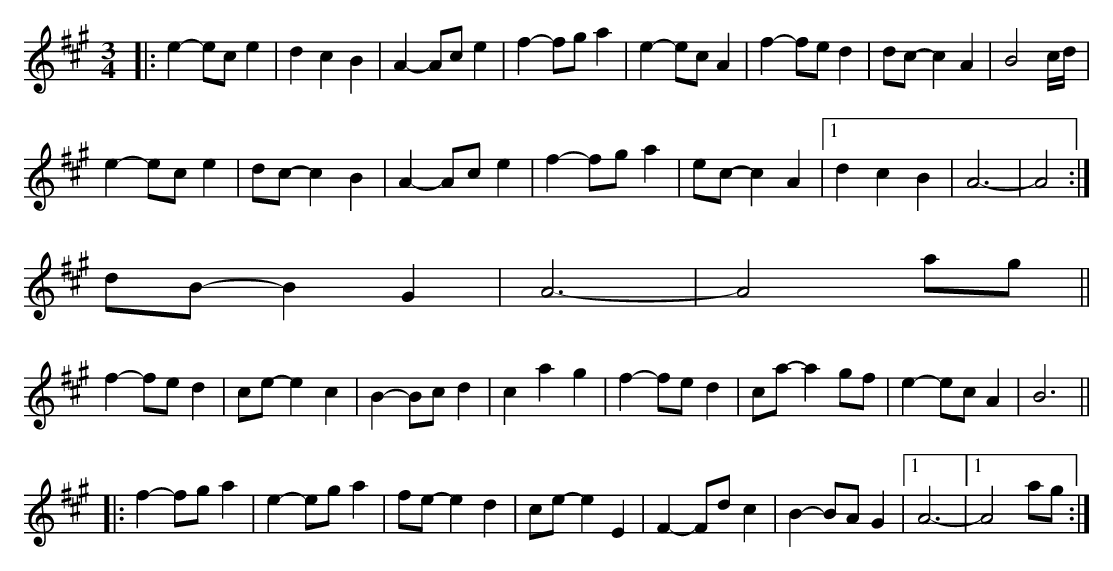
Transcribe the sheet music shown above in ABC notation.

X:1
M:3/4
K:A
|:e2- ec e2|d2 c2 B2|A2- Ac e2|f2- fg a2|e2- ec A2|f2- fe d2|dc- c2 A2|B4 c/d/|
e2- ec e2|dc- c2 B2|A2- Ac e2|f2- fg a2|ec- c2 A2|1 d2 c2 B2|A6-|A4:|
2 dB- B2 G2|A6-|A4 ag||
f2- fe d2|ce- e2 c2|B2- Bc d2|c2 a2 g2|f2- fe d2|ca- a2 gf|e2- ec A2|B6||
|:f2- fg a2|e2- eg a2|fe- e2 d2|ce- e2 E2|F2- Fd c2|B2- BA G2|1 A6-|1 A4 ag:|
